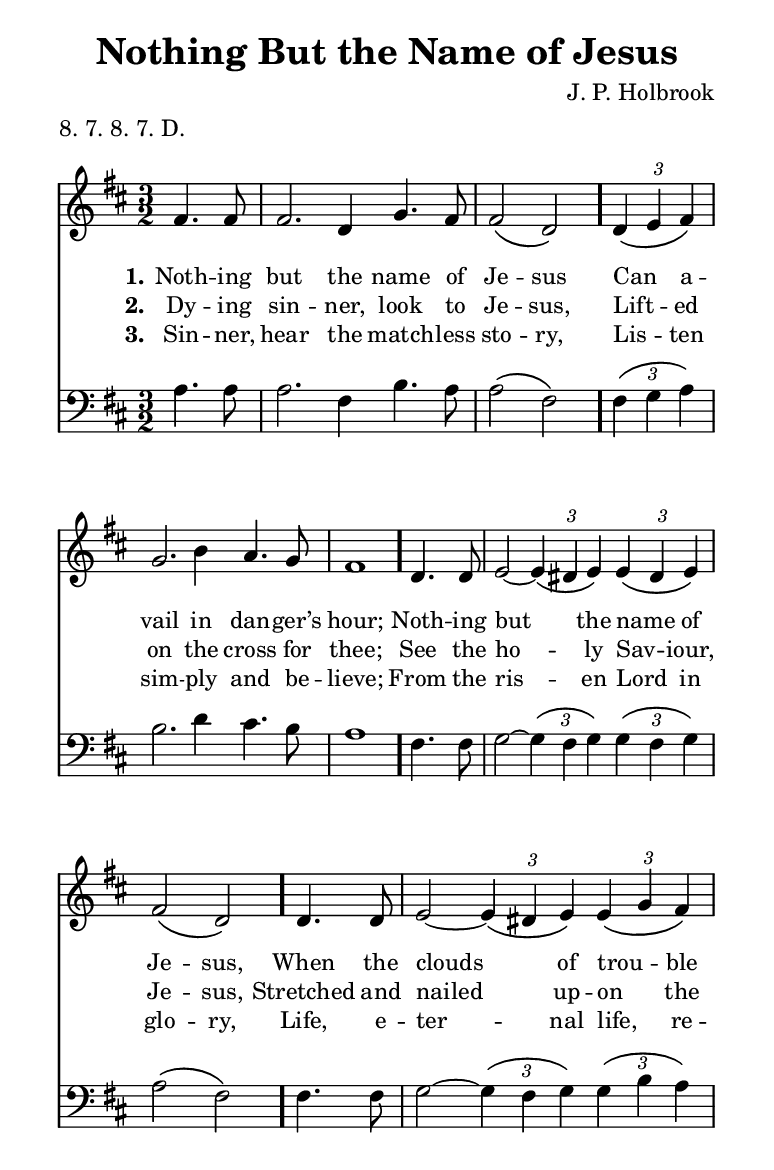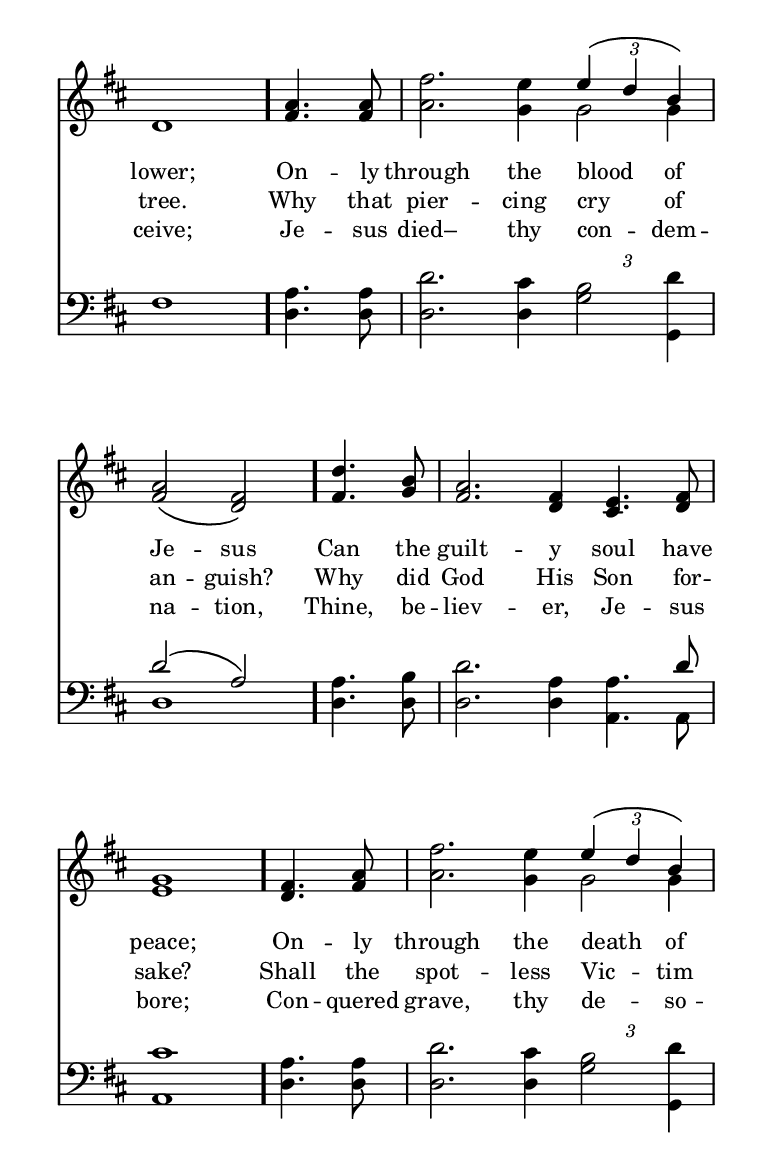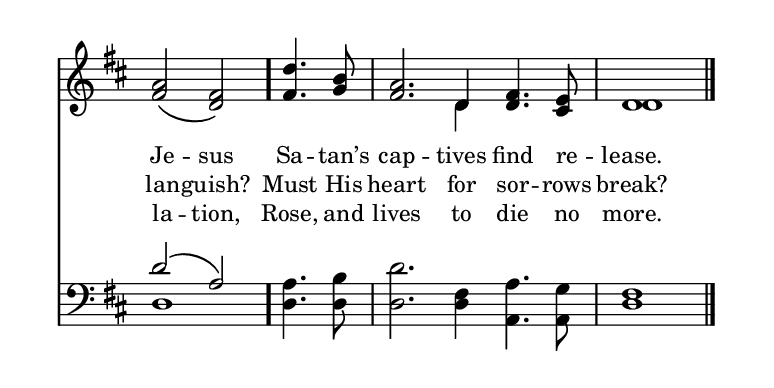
\include "common/global.ily"
\paper {
  \include "common/paper.ily"
}

\header{
  %gospel
  hymnnumber = "105"
  title = "Nothing But the Name of Jesus"
  tunename = "Refuge"
  meter = "8. 7. 8. 7. D."
  poet = ""
  composer = "J. P. Holbrook"
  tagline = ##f
}

% for fermata in MIDI
ta = { \tempo 2=80 }
tb = { \tempo 2=40 }

global = {
  \include "common/overrides.ily"
  \override Staff.TimeSignature.style = #'numbered
  \time 3/2
  \override Score.MetronomeMark.transparent = ##t % hide all fermata changes too
  \override TupletBracket.bracket-visibility = ##f
  \ta
  \key d \major
  \partial 2
  \autoBeamOff
}

% rewrote voies as chords to work around unfortunate interactions between
% \partcombine and \tuplet

notesSoprano = {
\global
\relative c' {

  fis4. fis8 | fis2. d4 g4. fis8 | fis2\( d2\)
  \tuplet 3/2 { d4\( e4 fis4\) } | g2. b4 a4. g8 | fis1 \eogbreak
  d4. d8 | e2 ~ \repeat unfold 2 { \tuplet 3/2 { e4\( dis e\) } } | fis2\( d2\)
  d4. d8 | e2 ~ \tuplet 3/2 { e4\( dis e\) } \tuplet 3/2 { e\( g fis\) } | d1 \eogbreak
  a'4. a8 | fis'2. e4 \stemUp \tuplet 3/2 { e4^\( d b\) } \stemNeutral | a2\( fis2\)
  d'4. b8 | a2. fis4 e4. fis8 | g1 \eogbreak
  fis4. a8 | fis'2. e4 \stemUp \tuplet 3/2 { e4^\( d b\) } \stemNeutral | a2\( fis2\)
  d'4. b8 | a2. d,4 fis4. e8 | d1 \eogbreak

  \bar "|."

}
}

notesAltoB = {
\relative e' {

  \override TupletBracket.bracket-visibility = ##f
  \omit TupletNumber
  \repeat unfold 54 \skip 4
  \tuplet 3/2 { g2 g4 }
  \repeat unfold 22 \skip 4
  \tuplet 3/2 { g2 g4 }

}
}

notesAlto = {
\global
\relative e' {

  \repeat unfold 48 \skip 4
  fis4. fis8 | a2. g4 s2 | fis2\( d2\) % s2 stands in for \tuplet 3/2 { g2 g4 }
  fis4. g8 | fis2. d4 cis4. d8 | e1
  d4. fis8 | a2. g4 s2 | fis2\( d2\) % s2 stands in for \tuplet 3/2 { g2 g4 }
  fis4. g8 | fis2. d4 d4. cis8 | d1

}
}

% notesTenor contains two notes from notesBass due to workaround for
% \partcombine with \tuplet
notesTenor = {
\global
\relative a {

  \override TupletBracket.direction = #UP
  a4. a8 | a2. fis4 b4. a8 | a2\( fis2\)
  \tuplet 3/2 { fis4\( g a\) } | b2. d4 cis4. b8 | a1
  fis4. fis8 | g2 ~ \repeat unfold 2 { \tuplet 3/2 { g4\( fis g\) } } | a2\( fis2\)
  fis4. fis8 | g2 ~ \tuplet 3/2 { g4\( fis g\) } \tuplet 3/2 { g4\( b a\) } | fis1
  a4. a8 | d2. cis4 \tuplet 3/2 { <b g>2 <d g,,>4 } | d2\( a2\)
  a4. b8 | d2. a4 a4. d8 | cis1
  a4. a8 | d2. cis4 \tuplet 3/2 { <b g>2 <d g,,>4 } | d2\( a2\)
  a4. b8 | d2. fis,4 a4. g8 | fis1

}
}

notesBass = {
\global
\relative f {

  \repeat unfold 48 \skip 4
  d4. d8 | d2. d4 s2 | d1 % s2 stands in for \tuplet 3/2 { g2 g,4 }
  d4. d8 | d2. d4 a4. a8 | a1
  d4. d8 | d2. d4 s2 | d1 % s2 stands in for \tuplet 3/2 { g2 g,4 }
  d4. d8 | d2. d4 a4. a8 | d1

}
}

wordsA = \lyricmode {
\set stanza = "1."

Noth -- ing but the name of Je -- sus \bar "."
Can _ a -- vail in dan -- ger’s hour; \bar "."
Noth -- ing but _ the name _ of Je -- sus, \bar "."
When the clouds _ of trou -- _ ble lower; \bar "."
On -- ly through the blood _ of Je -- sus \bar "."
Can the guilt -- y soul have peace; \bar "."
On -- ly through the death _ of Je -- sus \bar "."
Sa -- tan’s cap -- tives find re -- lease. \bar "."

}

wordsB = \lyricmode {
\set stanza = "2."

Dy -- ing sin -- ner, look to Je -- sus,
Lift -- _ ed on the cross for thee;
See the ho -- _ ly Sav -- _ iour, Je -- sus,
Stretched and nailed _ up -- on _ the tree.
Why that pier -- cing cry _ of an -- guish?
Why did God His Son for -- sake?
Shall the spot -- less Vic -- _ tim lan -- guish?
Must His heart for sor -- rows break?

}

wordsC = \lyricmode {
\set stanza = "3."

Sin -- ner, hear the match -- less sto -- ry,
Lis -- _ ten sim -- ply and be -- lieve;
From the ris -- _ en Lord _ in glo -- ry,
Life, e -- ter -- _ nal life, _ re -- ceive;
Je -- sus died– thy con -- _ dem -- na -- tion,
Thine, be -- liev -- er, Je -- sus bore;
Con -- quered grave, thy de -- _ so -- la -- tion,
Rose, and lives to die no more.

}

\score {
  \context ChoirStaff <<
    \context Staff = upper <<
      \set Staff.autoBeaming = ##f
      \set ChoirStaff.systemStartDelimiter = #'SystemStartBar
      \set ChoirStaff.printPartCombineTexts = ##f
      \partcombine #'(2 . 9) \notesSoprano \notesAlto
      \context NullVoice = sopranos { \voiceOne << \notesSoprano >> }
      \context Voice = altosB { \voiceTwo << \notesAltoB >> }
      \context Lyrics = one   \lyricsto sopranos \wordsA
      \context Lyrics = two   \lyricsto sopranos \wordsB
      \context Lyrics = three \lyricsto sopranos \wordsC
    >>
    \context Staff = men <<
      \set Staff.autoBeaming = ##f
      \clef bass
      \set ChoirStaff.printPartCombineTexts = ##f
      \partcombine #'(2 . 9) \notesTenor \notesBass
    >>
  >>
  \layout {
    \include "common/layout.ily"
  }
  \midi{
    \include "common/midi.ily"
  }
}

\version "2.19.49"  % necessary for upgrading to future LilyPond versions.

% vi:set et ts=2 sw=2 ai nocindent syntax=lilypond:
